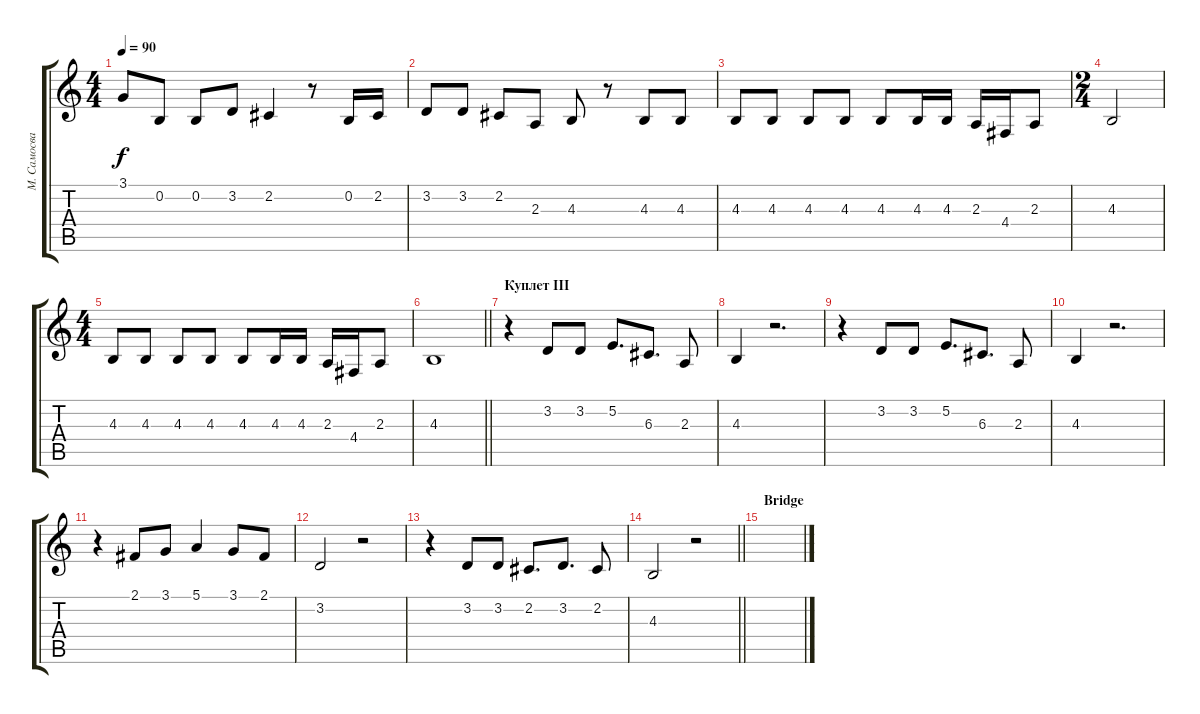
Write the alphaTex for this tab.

\track ("М. Самосват" "М. Самосва") {instrument violin}
\staff {score tabs}
\tuning (E4 B3 G3 D3 A2 E2) {hide}
\ts (4 4)
\tempo 90
\clef g2
\ks c
3.1.8{dy f} 0.2.8 0.2.8 3.2.8 2.2.4 r.8 0.2.16 2.2.16 |
3.2.8 3.2.8 2.2.8 2.3.8 4.3.8 r.8 4.3.8 4.3.8 |
4.3.8 4.3.8 4.3.8 4.3.8 4.3.8 4.3.16 4.3.16 2.3.16 4.4.16 2.3.8 |
\ts (2 4)
4.3.2 |
\ts (4 4)
4.3.8 4.3.8 4.3.8 4.3.8 4.3.8 4.3.16 4.3.16 2.3.16 4.4.16 2.3.8 |
\barLineRight lightlight
4.3.1 |
\section ("" "Куплет III")
r.4 3.2.8 3.2.8 5.2.8{d} 6.3.8{d} 2.3.8 |
4.3.4 r.2{d} |
r.4 3.2.8 3.2.8 5.2.8{d} 6.3.8{d} 2.3.8 |
4.3.4 r.2{d} |
r.4 2.1.8 3.1.8 5.1.4 3.1.8 2.1.8 |
3.2.2 r.2 |
r.4 3.2.8 3.2.8 2.2.8{d} 3.2.8{d} 2.2.8 |
\barLineRight lightlight
4.3.2 r.2 |
\section ("" "Bridge")
